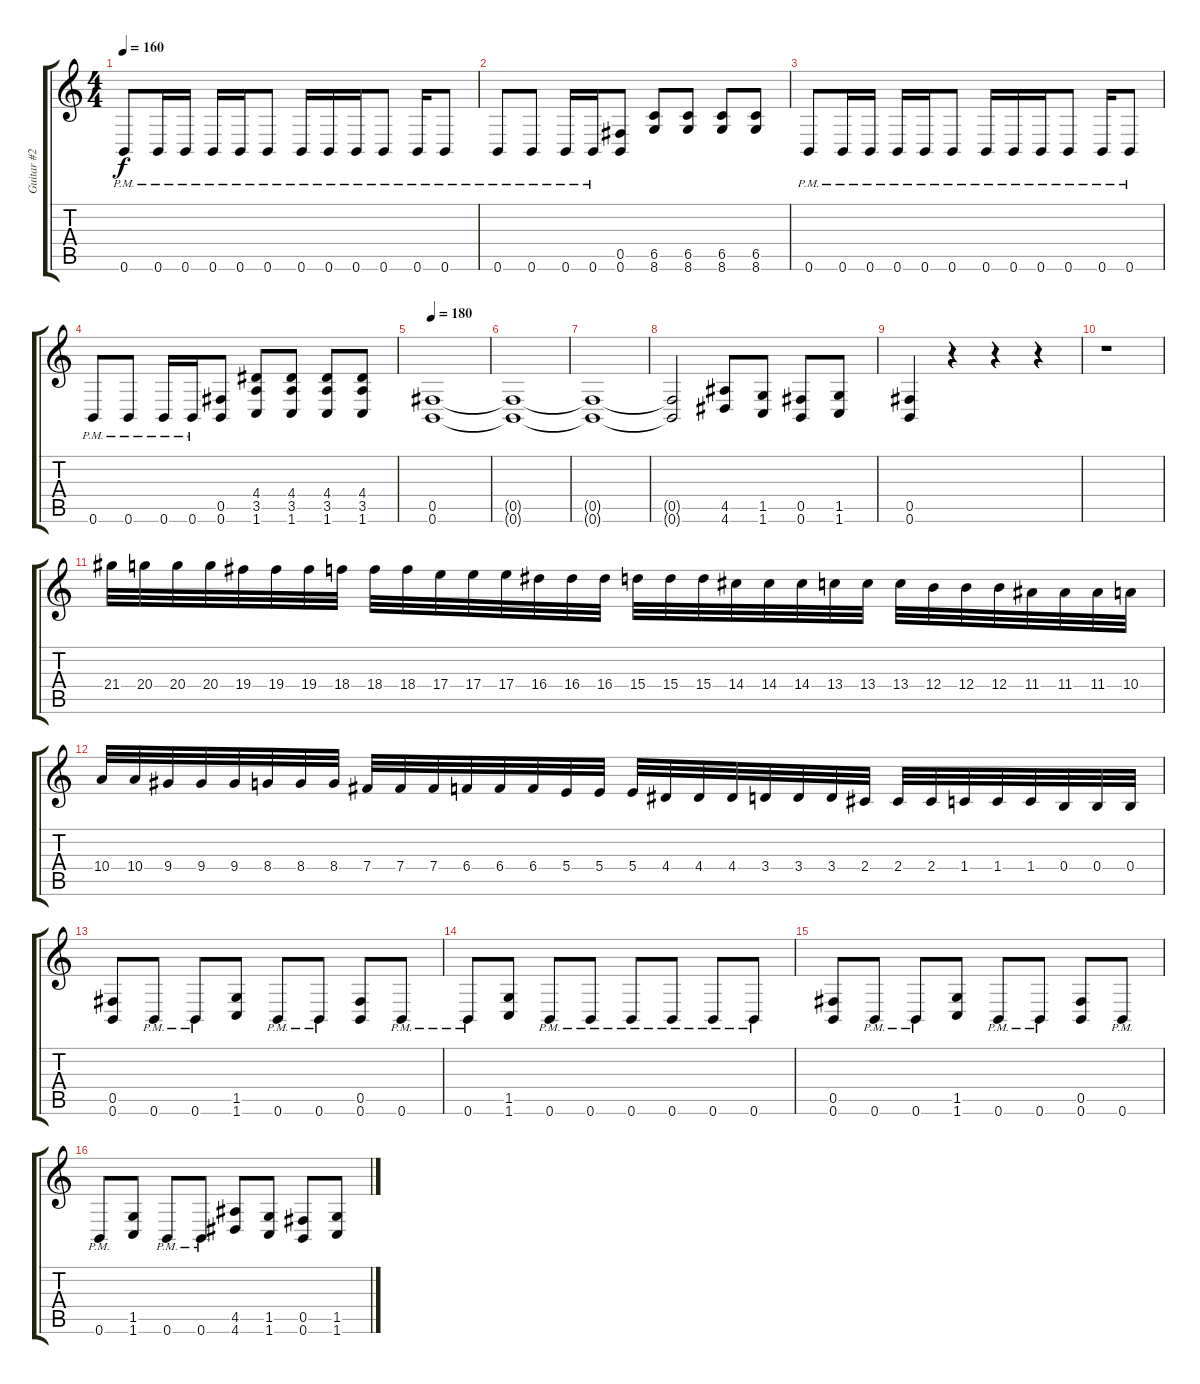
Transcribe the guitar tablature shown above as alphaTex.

\track ("Guitar #2" "Guitar #2") {instrument distortionguitar}
\staff {score tabs}
\tuning (Db4 Ab3 E3 B2 Gb2 B1) {hide}
\ts (4 4)
\tempo 160
\clef g2
\ks c
0.6{pm}.8{dy f} 0.6{pm}.16 0.6{pm}.16 0.6{pm}.16 0.6{pm}.16 0.6{pm}.8 0.6{pm}.16 0.6{pm}.16 0.6{pm}.16 0.6{pm}.8 0.6{pm}.16 0.6{pm}.8 |
0.6{pm}.8 0.6{pm}.8 0.6{pm}.16 0.6{pm}.16 (0.5 0.6).8 (6.5 8.6).8 (6.5 8.6).8 (6.5 8.6).8 (6.5 8.6).8 |
0.6{pm}.8 0.6{pm}.16 0.6{pm}.16 0.6{pm}.16 0.6{pm}.16 0.6{pm}.8 0.6{pm}.16 0.6{pm}.16 0.6{pm}.16 0.6{pm}.8 0.6{pm}.16 0.6{pm}.8 |
0.6{pm}.8 0.6{pm}.8 0.6{pm}.16 0.6{pm}.16 (0.5 0.6).8 (4.4 3.5 1.6).8 (4.4 3.5 1.6).8 (4.4 3.5 1.6).8 (4.4 3.5 1.6).8 |
\tempo 180
(0.5 0.6).1 |
(0.5{t} 0.6{t}).1 |
(0.5{t} 0.6{t}).1 |
(0.5{t} 0.6{t}).2 (4.5 4.6).8 (1.5 1.6).8 (0.5 0.6).8 (1.5 1.6).8 |
(0.5 0.6).4 r.4 r.4 r.4 |
r.1 |
21.4.32 20.4.32 20.4.32 20.4.32 19.4.32 19.4.32 19.4.32 18.4.32 18.4.32 18.4.32 17.4.32 17.4.32 17.4.32 16.4.32 16.4.32 16.4.32 15.4.32 15.4.32 15.4.32 14.4.32 14.4.32 14.4.32 13.4.32 13.4.32 13.4.32 12.4.32 12.4.32 12.4.32 11.4.32 11.4.32 11.4.32 10.4.32 |
10.4.32 10.4.32 9.4.32 9.4.32 9.4.32 8.4.32 8.4.32 8.4.32 7.4.32 7.4.32 7.4.32 6.4.32 6.4.32 6.4.32 5.4.32 5.4.32 5.4.32 4.4.32 4.4.32 4.4.32 3.4.32 3.4.32 3.4.32 2.4.32 2.4.32 2.4.32 1.4.32 1.4.32 1.4.32 0.4.32 0.4.32 0.4.32 |
(0.5 0.6).8 0.6{pm}.8 0.6{pm}.8 (1.5 1.6).8 0.6{pm}.8 0.6{pm}.8 (0.5 0.6).8 0.6{pm}.8 |
0.6{pm}.8 (1.5 1.6).8 0.6{pm}.8 0.6{pm}.8 0.6{pm}.8 0.6{pm}.8 0.6{pm}.8 0.6{pm}.8 |
(0.5 0.6).8 0.6{pm}.8 0.6{pm}.8 (1.5 1.6).8 0.6{pm}.8 0.6{pm}.8 (0.5 0.6).8 0.6{pm}.8 |
0.6{pm}.8 (1.5 1.6).8 0.6{pm}.8 0.6{pm}.8 (4.5 4.6).8 (1.5 1.6).8 (0.5 0.6).8 (1.5 1.6).8
